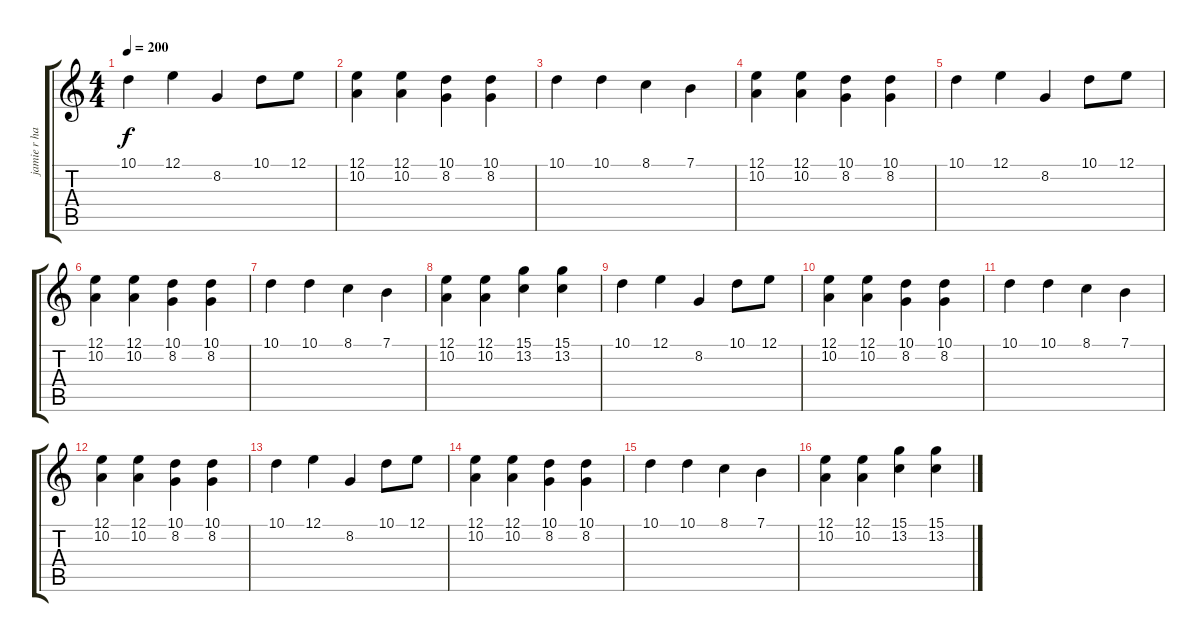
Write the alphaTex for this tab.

\track ("jamie r hand" "jamie r ha") {instrument acousticgrandpiano}
\staff {score tabs}
\tuning (E4 B3 G3 D3 A2 E2) {hide}
\ts (4 4)
\tempo 200
\clef g2
\ks c
10.1.4{dy f} 12.1.4 8.2.4 10.1.8 12.1.8 |
(12.1 10.2).4 (12.1 10.2).4 (10.1 8.2).4 (10.1 8.2).4 |
10.1.4 10.1.4 8.1.4 7.1.4 |
(12.1 10.2).4 (12.1 10.2).4 (10.1 8.2).4 (10.1 8.2).4 |
10.1.4 12.1.4 8.2.4 10.1.8 12.1.8 |
(12.1 10.2).4 (12.1 10.2).4 (10.1 8.2).4 (10.1 8.2).4 |
10.1.4 10.1.4 8.1.4 7.1.4 |
(12.1 10.2).4 (12.1 10.2).4 (15.1 13.2).4 (15.1 13.2).4 |
10.1.4 12.1.4 8.2.4 10.1.8 12.1.8 |
(12.1 10.2).4 (12.1 10.2).4 (10.1 8.2).4 (10.1 8.2).4 |
10.1.4 10.1.4 8.1.4 7.1.4 |
(12.1 10.2).4 (12.1 10.2).4 (10.1 8.2).4 (10.1 8.2).4 |
10.1.4 12.1.4 8.2.4 10.1.8 12.1.8 |
(12.1 10.2).4 (12.1 10.2).4 (10.1 8.2).4 (10.1 8.2).4 |
10.1.4 10.1.4 8.1.4 7.1.4 |
(12.1 10.2).4 (12.1 10.2).4 (15.1 13.2).4 (15.1 13.2).4
